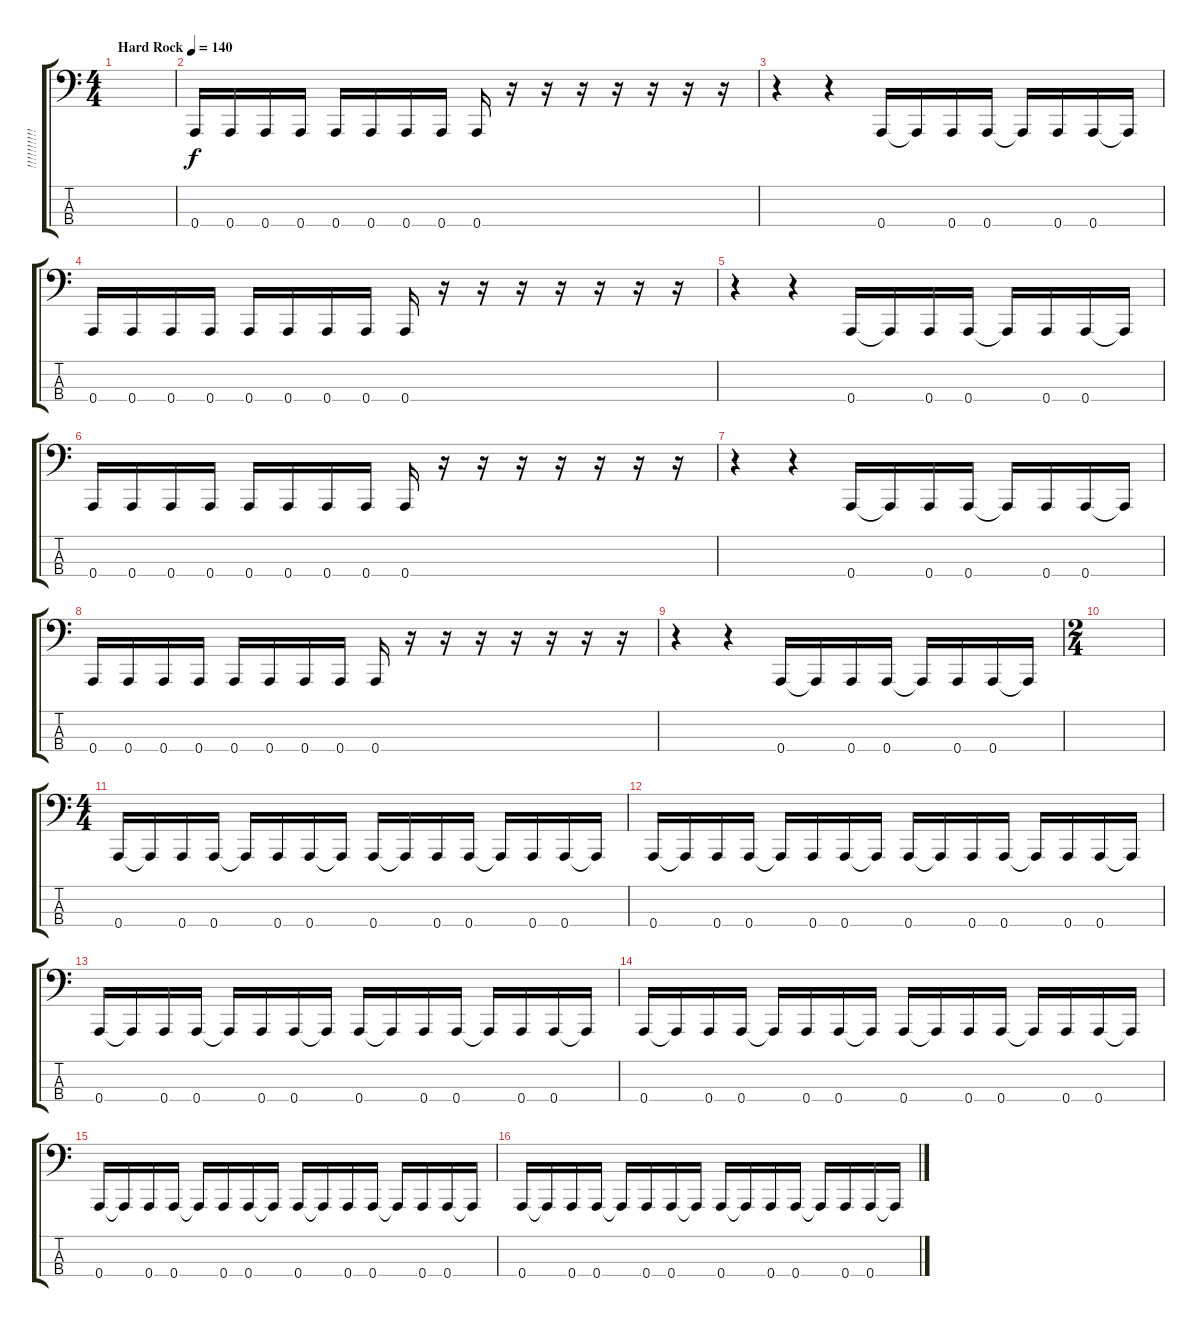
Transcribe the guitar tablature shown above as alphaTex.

\track ("!!!!!!!!!!!! 3" "!!!!!!!!!!") {instrument electricbasspick}
\staff {score tabs}
\tuning (D2 A1 E1 A0) {hide}
\ts (4 4)
\tempo (140 "Hard Rock")
\clef f4
\ks c
|
0.4.16 0.4.16 0.4.16 0.4.16 0.4.16 0.4.16 0.4.16 0.4.16 0.4.16 r.16 r.16 r.16 r.16 r.16 r.16 r.16 |
r.4 r.4 0.4.16 0.4{t}.16 0.4.16 0.4.16 0.4{t}.16 0.4.16 0.4.16 0.4{t}.16 |
0.4.16 0.4.16 0.4.16 0.4.16 0.4.16 0.4.16 0.4.16 0.4.16 0.4.16 r.16 r.16 r.16 r.16 r.16 r.16 r.16 |
r.4 r.4 0.4.16 0.4{t}.16 0.4.16 0.4.16 0.4{t}.16 0.4.16 0.4.16 0.4{t}.16 |
0.4.16 0.4.16 0.4.16 0.4.16 0.4.16 0.4.16 0.4.16 0.4.16 0.4.16 r.16 r.16 r.16 r.16 r.16 r.16 r.16 |
r.4 r.4 0.4.16 0.4{t}.16 0.4.16 0.4.16 0.4{t}.16 0.4.16 0.4.16 0.4{t}.16 |
0.4.16 0.4.16 0.4.16 0.4.16 0.4.16 0.4.16 0.4.16 0.4.16 0.4.16 r.16 r.16 r.16 r.16 r.16 r.16 r.16 |
r.4 r.4 0.4.16 0.4{t}.16 0.4.16 0.4.16 0.4{t}.16 0.4.16 0.4.16 0.4{t}.16 |
\ts (2 4)
|
\ts (4 4)
0.4.16 0.4{t}.16 0.4.16 0.4.16 0.4{t}.16 0.4.16 0.4.16 0.4{t}.16 0.4.16 0.4{t}.16 0.4.16 0.4.16 0.4{t}.16 0.4.16 0.4.16 0.4{t}.16 |
0.4.16 0.4{t}.16 0.4.16 0.4.16 0.4{t}.16 0.4.16 0.4.16 0.4{t}.16 0.4.16 0.4{t}.16 0.4.16 0.4.16 0.4{t}.16 0.4.16 0.4.16 0.4{t}.16 |
0.4.16 0.4{t}.16 0.4.16 0.4.16 0.4{t}.16 0.4.16 0.4.16 0.4{t}.16 0.4.16 0.4{t}.16 0.4.16 0.4.16 0.4{t}.16 0.4.16 0.4.16 0.4{t}.16 |
0.4.16 0.4{t}.16 0.4.16 0.4.16 0.4{t}.16 0.4.16 0.4.16 0.4{t}.16 0.4.16 0.4{t}.16 0.4.16 0.4.16 0.4{t}.16 0.4.16 0.4.16 0.4{t}.16 |
0.4.16 0.4{t}.16 0.4.16 0.4.16 0.4{t}.16 0.4.16 0.4.16 0.4{t}.16 0.4.16 0.4{t}.16 0.4.16 0.4.16 0.4{t}.16 0.4.16 0.4.16 0.4{t}.16 |
0.4.16 0.4{t}.16 0.4.16 0.4.16 0.4{t}.16 0.4.16 0.4.16 0.4{t}.16 0.4.16 0.4{t}.16 0.4.16 0.4.16 0.4{t}.16 0.4.16 0.4.16 0.4{t}.16
